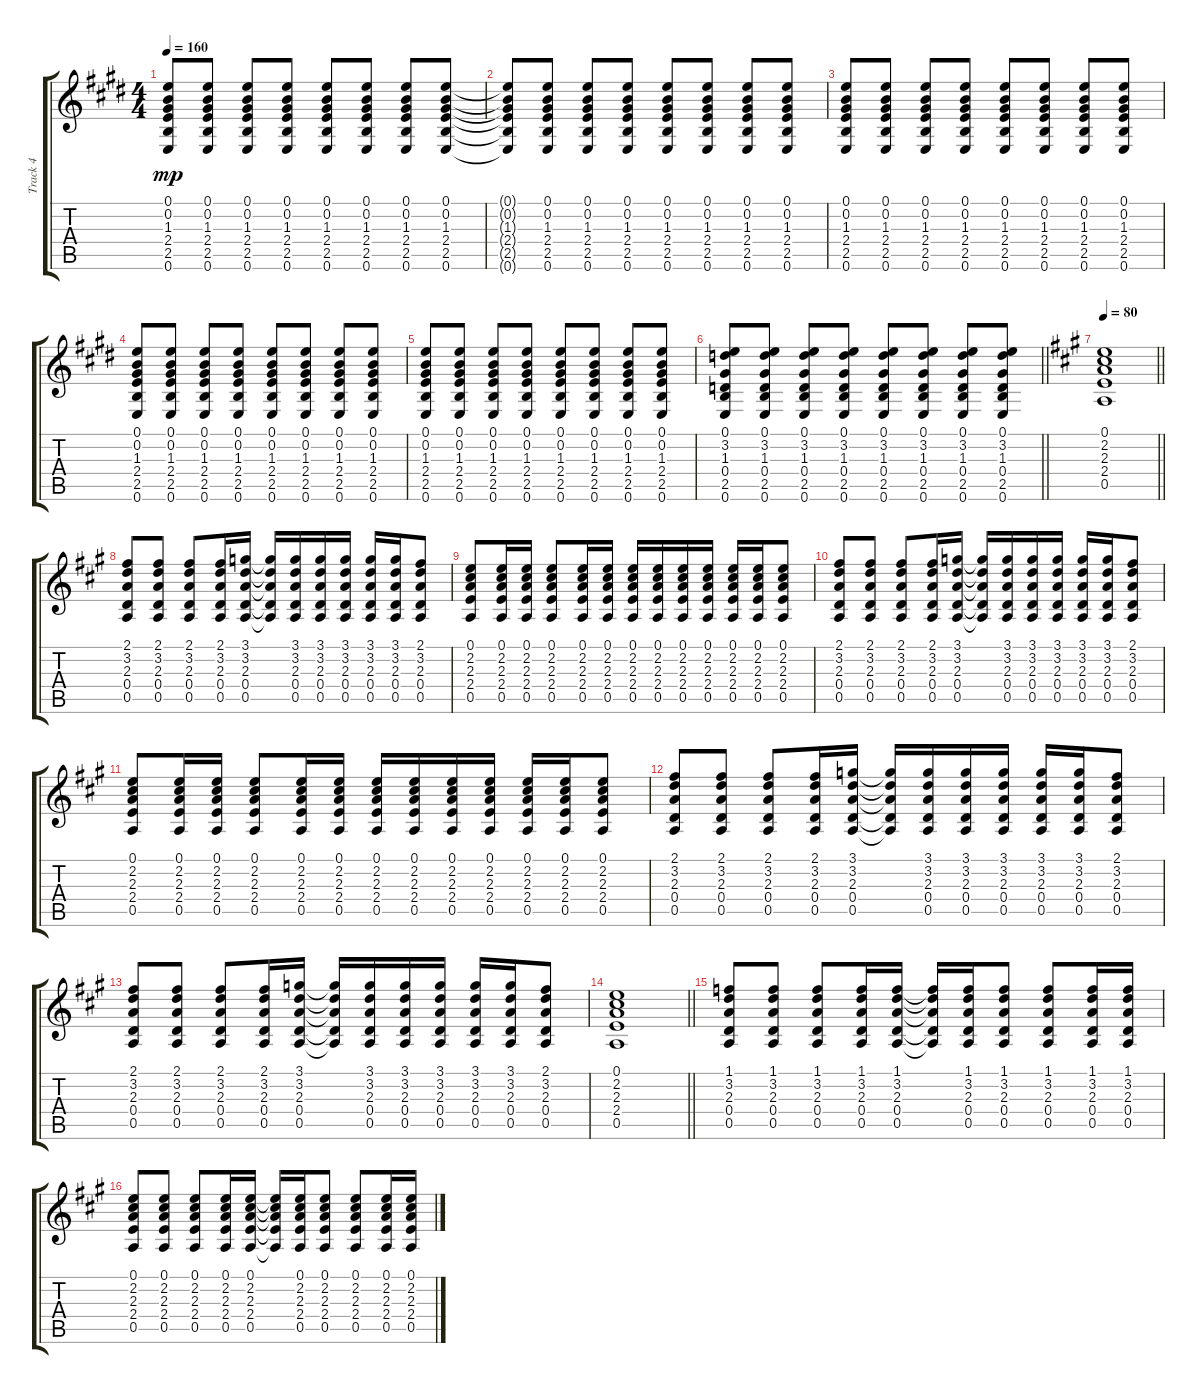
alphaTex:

\track ("Track 4" "Track 4") {instrument acousticguitarsteel}
\staff {score tabs}
\tuning (E4 B3 G3 D3 A2 E2) {hide}
\ts (4 4)
\tempo 160
\clef g2
\ks e
(0.1 0.2 1.3 2.4 2.5 0.6).8{dy mp} (0.1 0.2 1.3 2.4 2.5 0.6).8 (0.1 0.2 1.3 2.4 2.5 0.6).8 (0.1 0.2 1.3 2.4 2.5 0.6).8 (0.1 0.2 1.3 2.4 2.5 0.6).8 (0.1 0.2 1.3 2.4 2.5 0.6).8 (0.1 0.2 1.3 2.4 2.5 0.6).8 (0.1 0.2 1.3 2.4 2.5 0.6).8 |
(0.1{t} 0.2{t} 1.3{t} 2.4{t} 2.5{t} 0.6{t}).8 (0.1 0.2 1.3 2.4 2.5 0.6).8 (0.1 0.2 1.3 2.4 2.5 0.6).8 (0.1 0.2 1.3 2.4 2.5 0.6).8 (0.1 0.2 1.3 2.4 2.5 0.6).8 (0.1 0.2 1.3 2.4 2.5 0.6).8 (0.1 0.2 1.3 2.4 2.5 0.6).8 (0.1 0.2 1.3 2.4 2.5 0.6).8 |
(0.1 0.2 1.3 2.4 2.5 0.6).8 (0.1 0.2 1.3 2.4 2.5 0.6).8 (0.1 0.2 1.3 2.4 2.5 0.6).8 (0.1 0.2 1.3 2.4 2.5 0.6).8 (0.1 0.2 1.3 2.4 2.5 0.6).8 (0.1 0.2 1.3 2.4 2.5 0.6).8 (0.1 0.2 1.3 2.4 2.5 0.6).8 (0.1 0.2 1.3 2.4 2.5 0.6).8 |
(0.1 0.2 1.3 2.4 2.5 0.6).8 (0.1 0.2 1.3 2.4 2.5 0.6).8 (0.1 0.2 1.3 2.4 2.5 0.6).8 (0.1 0.2 1.3 2.4 2.5 0.6).8 (0.1 0.2 1.3 2.4 2.5 0.6).8 (0.1 0.2 1.3 2.4 2.5 0.6).8 (0.1 0.2 1.3 2.4 2.5 0.6).8 (0.1 0.2 1.3 2.4 2.5 0.6).8 |
(0.1 0.2 1.3 2.4 2.5 0.6).8 (0.1 0.2 1.3 2.4 2.5 0.6).8 (0.1 0.2 1.3 2.4 2.5 0.6).8 (0.1 0.2 1.3 2.4 2.5 0.6).8 (0.1 0.2 1.3 2.4 2.5 0.6).8 (0.1 0.2 1.3 2.4 2.5 0.6).8 (0.1 0.2 1.3 2.4 2.5 0.6).8 (0.1 0.2 1.3 2.4 2.5 0.6).8 |
\barLineRight lightlight
(0.1 3.2 1.3 0.4 2.5 0.6).8 (0.1 3.2 1.3 0.4 2.5 0.6).8 (0.1 3.2 1.3 0.4 2.5 0.6).8 (0.1 3.2 1.3 0.4 2.5 0.6).8 (0.1 3.2 1.3 0.4 2.5 0.6).8 (0.1 3.2 1.3 0.4 2.5 0.6).8 (0.1 3.2 1.3 0.4 2.5 0.6).8 (0.1 3.2 1.3 0.4 2.5 0.6).8 |
\tempo 80
\barLineRight lightlight
\ks a
(0.1 2.2 2.3 2.4 0.5).1 |
(2.1 3.2 2.3 0.4 0.5).8 (2.1 3.2 2.3 0.4 0.5).8 (2.1 3.2 2.3 0.4 0.5).8 (2.1 3.2 2.3 0.4 0.5).16 (3.1 3.2 2.3 0.4 0.5).16 (3.1{t} 3.2{t} 2.3{t} 0.4{t} 0.5{t}).16 (3.1 3.2 2.3 0.4 0.5).16 (3.1 3.2 2.3 0.4 0.5).16 (3.1 3.2 2.3 0.4 0.5).16 (3.1 3.2 2.3 0.4 0.5).16 (3.1 3.2 2.3 0.4 0.5).16 (2.1 3.2 2.3 0.4 0.5).8 |
(0.1 2.2 2.3 2.4 0.5).8 (0.1 2.2 2.3 2.4 0.5).16 (0.1 2.2 2.3 2.4 0.5).16 (0.1 2.2 2.3 2.4 0.5).8 (0.1 2.2 2.3 2.4 0.5).16 (0.1 2.2 2.3 2.4 0.5).16 (0.1 2.2 2.3 2.4 0.5).16 (0.1 2.2 2.3 2.4 0.5).16 (0.1 2.2 2.3 2.4 0.5).16 (0.1 2.2 2.3 2.4 0.5).16 (0.1 2.2 2.3 2.4 0.5).16 (0.1 2.2 2.3 2.4 0.5).16 (0.1 2.2 2.3 2.4 0.5).8 |
(2.1 3.2 2.3 0.4 0.5).8 (2.1 3.2 2.3 0.4 0.5).8 (2.1 3.2 2.3 0.4 0.5).8 (2.1 3.2 2.3 0.4 0.5).16 (3.1 3.2 2.3 0.4 0.5).16 (3.1{t} 3.2{t} 2.3{t} 0.4{t} 0.5{t}).16 (3.1 3.2 2.3 0.4 0.5).16 (3.1 3.2 2.3 0.4 0.5).16 (3.1 3.2 2.3 0.4 0.5).16 (3.1 3.2 2.3 0.4 0.5).16 (3.1 3.2 2.3 0.4 0.5).16 (2.1 3.2 2.3 0.4 0.5).8 |
(0.1 2.2 2.3 2.4 0.5).8 (0.1 2.2 2.3 2.4 0.5).16 (0.1 2.2 2.3 2.4 0.5).16 (0.1 2.2 2.3 2.4 0.5).8 (0.1 2.2 2.3 2.4 0.5).16 (0.1 2.2 2.3 2.4 0.5).16 (0.1 2.2 2.3 2.4 0.5).16 (0.1 2.2 2.3 2.4 0.5).16 (0.1 2.2 2.3 2.4 0.5).16 (0.1 2.2 2.3 2.4 0.5).16 (0.1 2.2 2.3 2.4 0.5).16 (0.1 2.2 2.3 2.4 0.5).16 (0.1 2.2 2.3 2.4 0.5).8 |
(2.1 3.2 2.3 0.4 0.5).8 (2.1 3.2 2.3 0.4 0.5).8 (2.1 3.2 2.3 0.4 0.5).8 (2.1 3.2 2.3 0.4 0.5).16 (3.1 3.2 2.3 0.4 0.5).16 (3.1{t} 3.2{t} 2.3{t} 0.4{t} 0.5{t}).16 (3.1 3.2 2.3 0.4 0.5).16 (3.1 3.2 2.3 0.4 0.5).16 (3.1 3.2 2.3 0.4 0.5).16 (3.1 3.2 2.3 0.4 0.5).16 (3.1 3.2 2.3 0.4 0.5).16 (2.1 3.2 2.3 0.4 0.5).8 |
(2.1 3.2 2.3 0.4 0.5).8 (2.1 3.2 2.3 0.4 0.5).8 (2.1 3.2 2.3 0.4 0.5).8 (2.1 3.2 2.3 0.4 0.5).16 (3.1 3.2 2.3 0.4 0.5).16 (3.1{t} 3.2{t} 2.3{t} 0.4{t} 0.5{t}).16 (3.1 3.2 2.3 0.4 0.5).16 (3.1 3.2 2.3 0.4 0.5).16 (3.1 3.2 2.3 0.4 0.5).16 (3.1 3.2 2.3 0.4 0.5).16 (3.1 3.2 2.3 0.4 0.5).16 (2.1 3.2 2.3 0.4 0.5).8 |
\barLineRight lightlight
(0.1 2.2 2.3 2.4 0.5).1 |
(1.1 3.2 2.3 0.4 0.5).8 (1.1 3.2 2.3 0.4 0.5).8 (1.1 3.2 2.3 0.4 0.5).8 (1.1 3.2 2.3 0.4 0.5).16 (1.1 3.2 2.3 0.4 0.5).16 (1.1{t} 3.2{t} 2.3{t} 0.4{t} 0.5{t}).16 (1.1 3.2 2.3 0.4 0.5).16 (1.1 3.2 2.3 0.4 0.5).8 (1.1 3.2 2.3 0.4 0.5).8 (1.1 3.2 2.3 0.4 0.5).16 (1.1 3.2 2.3 0.4 0.5).16 |
(0.1 2.2 2.3 2.4 0.5).8 (0.1 2.2 2.3 2.4 0.5).8 (0.1 2.2 2.3 2.4 0.5).8 (0.1 2.2 2.3 2.4 0.5).16 (0.1 2.2 2.3 2.4 0.5).16 (0.1{t} 2.2{t} 2.3{t} 2.4{t} 0.5{t}).16 (0.1 2.2 2.3 2.4 0.5).16 (0.1 2.2 2.3 2.4 0.5).8 (0.1 2.2 2.3 2.4 0.5).8 (0.1 2.2 2.3 2.4 0.5).16 (0.1 2.2 2.3 2.4 0.5).16
